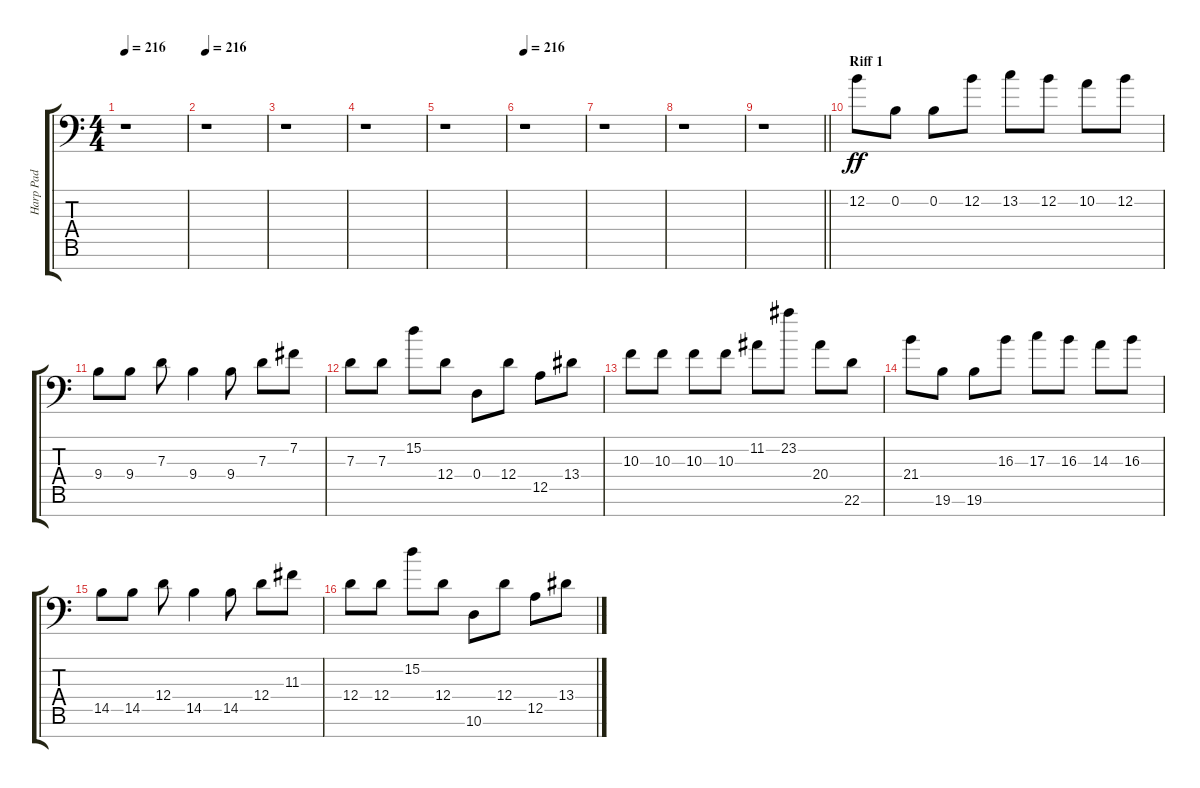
\track ("Harp Pad" "Harp Pad") {instrument pad5bowed}
\staff {score tabs}
\tuning (E6 B3 G3 D3 A2 E2 C-1) {hide}
\ts (4 4)
\tempo 216
\clef f4
\ks c
r.1{dy ff} |
\tempo 216
r.1 |
r.1 |
r.1 |
r.1 |
\tempo 216
r.1 |
r.1 |
r.1 |
\barLineRight lightlight
r.1 |
\section ("" "Riff 1")
12.2.8 0.2.8 0.2.8 12.2.8 13.2.8 12.2.8 10.2.8 12.2.8 |
9.4.8 9.4.8 7.3.8 9.4.4 9.4.8 7.3.8 7.2.8 |
7.3.8 7.3.8 15.2.8 12.4.8 0.4.8 12.4.8 12.5.8 13.4.8 |
10.3.8 10.3.8 10.3.8 10.3.8 11.2.8 23.2.8 20.4.8 22.6.8 |
21.4.8 19.6.8 19.6.8 16.3.8 17.3.8 16.3.8 14.3.8 16.3.8 |
14.5.8 14.5.8 12.4.8 14.5.4 14.5.8 12.4.8 11.3.8 |
12.4.8 12.4.8 15.2.8 12.4.8 10.6.8 12.4.8 12.5.8 13.4.8
